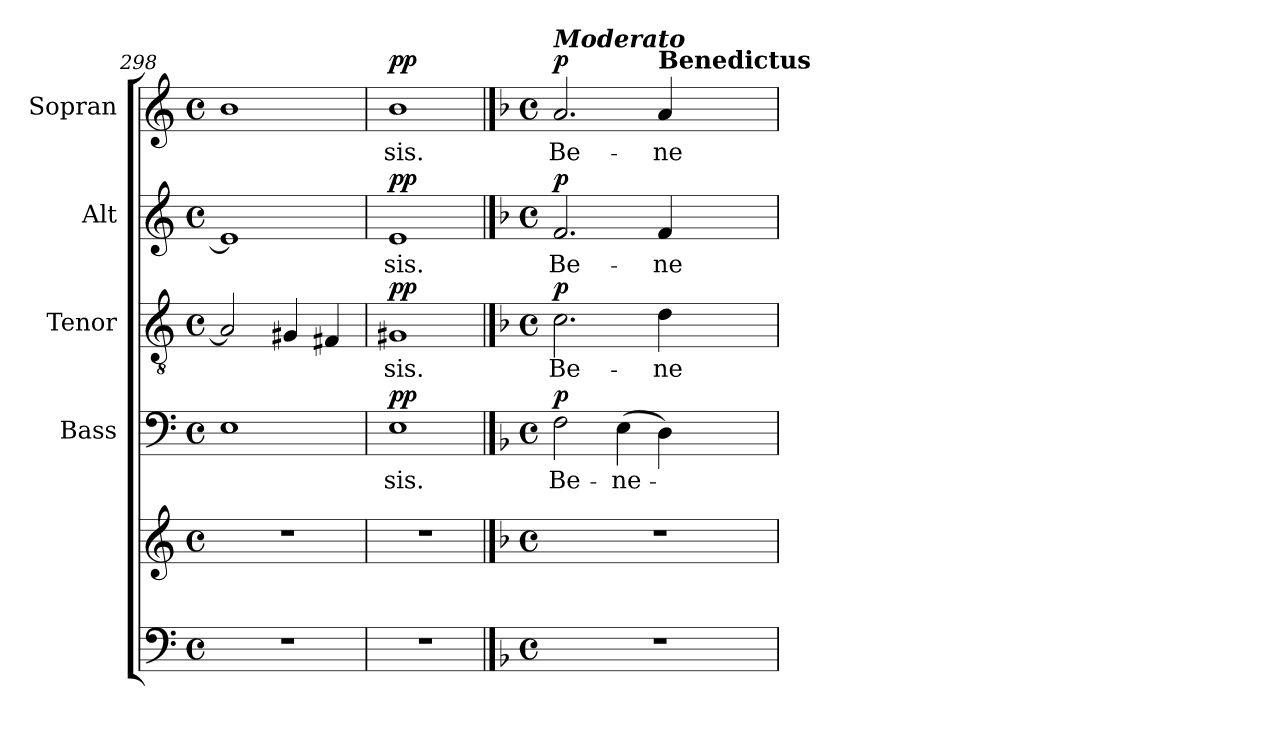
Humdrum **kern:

**kern	**kern	**kern	**text	**dynam	**kern	**text	**dynam	**kern	**text	**dynam	**kern	**text	**dynam
*part5	*part5	*part4	*part4	*part4	*part3	*part3	*part3	*part2	*part2	*part2	*part1	*part1	*part1
*staff6	*staff5	*staff4	*staff4	*staff4	*staff3	*staff3	*staff3	*staff2	*staff2	*staff2	*staff1	*staff1	*staff1
*	*	*I"Bass	*	*	*I"Tenor	*	*	*I"Alt	*	*	*I"Sopran	*	*
*	*	*I'B.	*	*	*I'T.	*	*	*I'A.	*	*	*I'S.	*	*
*clefF4	*clefG2	*clefF4	*	*	*clefGv2	*	*	*clefG2	*	*	*clefG2	*	*
*k[]	*k[]	*k[]	*	*	*k[]	*	*	*k[]	*	*	*k[]	*	*
*C:	*C:	*C:	*	*	*C:	*	*	*C:	*	*	*C:	*	*
*M4/4	*M4/4	*M4/4	*	*	*M4/4	*	*	*M4/4	*	*	*M4/4	*	*
*met(c)	*met(c)	*met(c)	*	*	*met(c)	*	*	*met(c)	*	*	*met(c)	*	*
=298	=298	=298	=298	=298	=298	=298	=298	=298	=298	=298	=298	=298	=298
1r	1r	1E	.	.	2A/]	.	.	1e]	.	.	1b	.	.
.	.	.	.	.	4G#X/	.	.	.	.	.	.	.	.
.	.	.	.	.	4F#X/	.	.	.	.	.	.	.	.
=299	=299	=299	=299	=299	=299	=299	=299	=299	=299	=299	=299	=299	=299
!	!	!	!LO:LY:b	!LO:DY:a	!	!LO:LY:b	!LO:DY:a	!	!LO:LY:b	!LO:DY:a	!	!LO:LY:b	!LO:DY:a
1r	1r	1E	-sis.	pp	1G#X	-sis.	pp	1e	-sis.	pp	1b	-sis.	pp
!!LO:PB:g=z
==300	==300	==300	==300	==300	==300	==300	==300	==300	==300	==300	==300	==300	==300
*k[b-]	*k[b-]	*k[b-]	*	*	*k[b-]	*	*	*k[b-]	*	*	*k[b-]	*	*
*F:	*F:	*F:	*	*	*F:	*	*	*F:	*	*	*F:	*	*
*M4/4	*M4/4	*M4/4	*	*	*M4/4	*	*	*M4/4	*	*	*M4/4	*	*
*met(c)	*met(c)	*met(c)	*	*	*met(c)	*	*	*met(c)	*	*	*met(c)	*	*
!	!	!	!	!	!	!	!	!	!	!	!LO:TX:a:Bi:t=Moderato	!	!
!	!	!	!LO:LY:b	!LO:DY:a	!	!LO:LY:b	!LO:DY:a	!	!LO:LY:b	!LO:DY:a	!	!LO:LY:b	!LO:DY:a
1r	1r	2F\	Be-	p	2.c\	Be-	p	2.f/	Be-	p	2.a/	Be-	p
!	!	!	!LO:LY:b	!	!	!	!	!	!	!	!	!	!
.	.	(>4E\	-ne-	.	.	.	.	.	.	.	.	.	.
!	!	!	!	!	!	!	!	!	!	!	!LO:TX:a:B:t=Benedictus	!	!
!	!	!	!	!	!	!LO:LY:b	!	!	!LO:LY:b	!	!	!LO:LY:b	!
.	.	4D\)	.	.	4d\	-ne-	.	4f/	-ne-	.	4a/	-ne-	.
=	=	=	=	=	=	=	=	=	=	=	=	=	=
*-	*-	*-	*-	*-	*-	*-	*-	*-	*-	*-	*-	*-	*-
